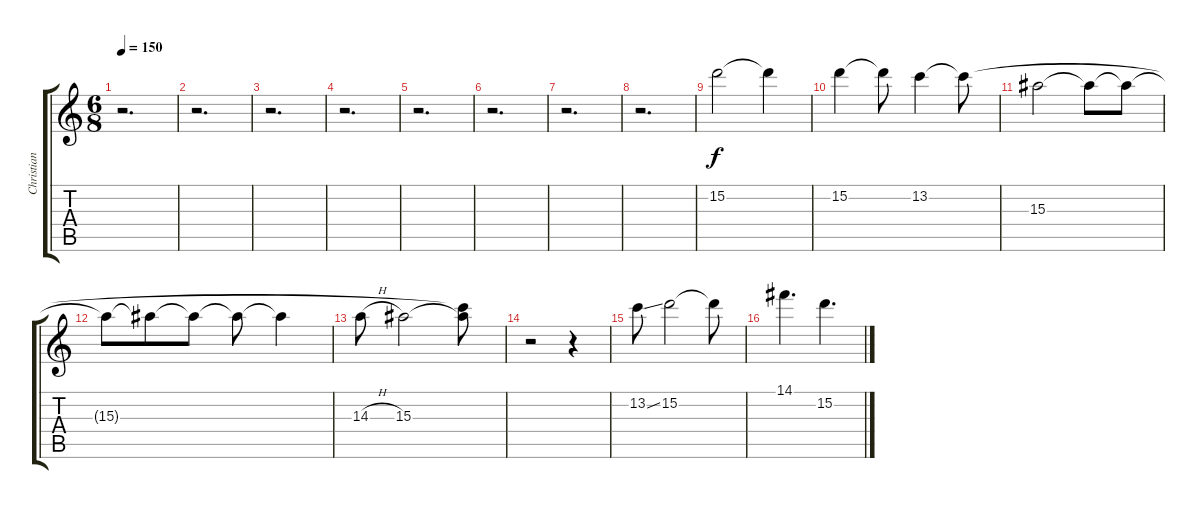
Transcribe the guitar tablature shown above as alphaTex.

\track ("Christian (Lead Guitar Clean)" "Christian ") {instrument electricguitarmuted}
\staff {score tabs}
\tuning (E4 B3 G3 D3 A2 D2) {hide}
\ts (6 8)
\tempo 150
\clef g2
\ks c
r.2{d dy f} |
r.2{d} |
r.2{d} |
r.2{d} |
r.2{d} |
r.2{d} |
r.2{d} |
r.2{d} |
15.2.2 15.2{t}.4 |
15.2.4 15.2{t}.8 13.2.4 13.2{t}.8 |
15.3.2 15.3{t}.8 15.3{t}.8 |
15.3{t}.8 15.3{t}.8 15.3{t}.8 15.3{t}.8 15.3{t}.4 |
14.3{h}.8 15.3.2 (13.2{t} 15.3{t}).8 |
r.2 r.4 |
13.2{ss}.8 15.2.2 15.2{t}.8 |
14.1.4{d} 15.2.4{d}
